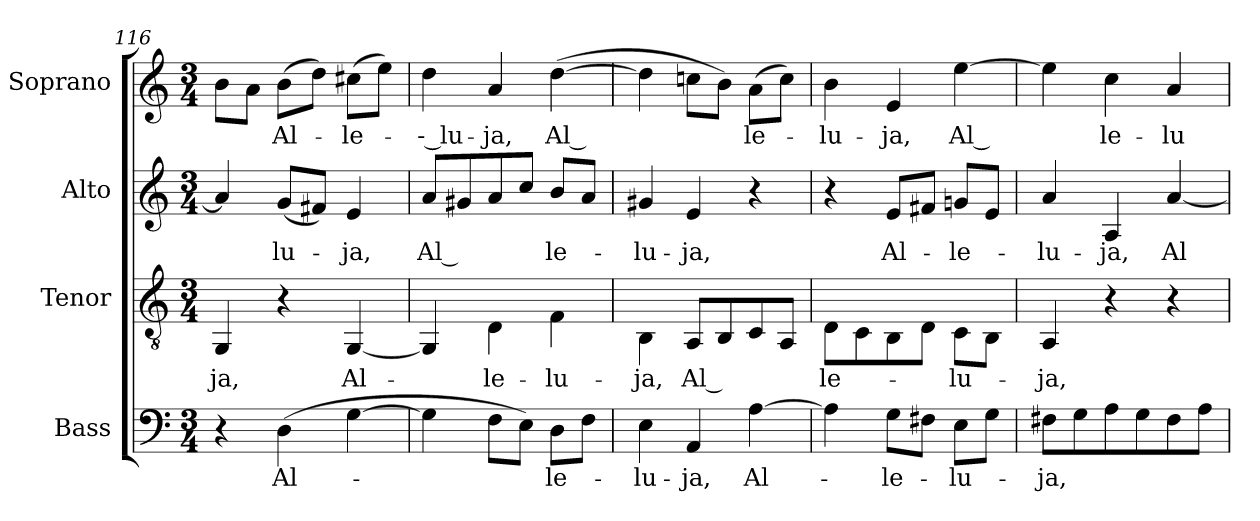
**kern	**text	**kern	**text	**kern	**text	**kern	**text
*part4	*part4	*part3	*part3	*part2	*part2	*part1	*part1
*staff4	*staff4	*staff3	*staff3	*staff2	*staff2	*staff1	*staff1
*I"Bass	*	*I"Tenor	*	*I"Alto	*	*I"Soprano	*
*I'B	*	*I'T	*	*I'A	*	*I'S	*
*clefF4	*	*clefGv2	*	*clefG2	*	*clefG2	*
*k[]	*	*k[]	*	*k[]	*	*k[]	*
*C:	*	*C:	*	*C:	*	*C:	*
*M3/4	*	*M3/4	*	*M3/4	*	*M3/4	*
=116	=116	=116	=116	=116	=116	=116	=116
!	!	!	!LO:LY:b:color=#000000	!	!	!	!
4r	.	4GGi/	-ja,	4ai/]	.	8bi\L	.
.	.	.	.	.	.	8ai\J	.
!	!LO:LY:b:color=#000000	!	!	!	!	!	!
!	!	!	!	!	!LO:LY:b:color=#000000	!	!
!	!	!	!	!	!	!	!LO:LY:b:color=#000000
(4Di\	Al-	4r	.	(8gi/L	-lu-	(8bi\L	Al-
.	.	.	.	8f#Xi/J)	.	8ddi\J)	.
!	!	!	!LO:LY:b:color=#000000	!	!	!	!
!	!	!	!	!	!LO:LY:b:color=#000000	!	!
!	!	!	!	!	!	!	!LO:LY:b:color=#000000
[4Gi\	.	[4GGi/	-Al-	4ei/	-ja,	(8cc#Xi\L	-le-
.	.	.	.	.	.	8eei\J)	.
!!LO:LB:g=z
=117	=117	=117	=117	=117	=117	=117	=117
!	!LO:LY:b:color=#000000	!	!	!	!	!	!
!	!	!	!LO:LY:b:color=#000000	!	!	!	!
!	!	!	!	!	!LO:LY:b:color=#000000	!	!
!	!	!	!	!	!	!	!LO:LY:b:color=#000000
4Gi\]	­	4GGi/]	­	8ai/L	Al --	4ddi\	-- lu-
.	.	.	.	8g#Xi/	.	.	.
!	!LO:LY:b:color=#000000	!	!	!	!	!	!
!	!	!	!LO:LY:b:color=#000000	!	!	!	!
!	!	!	!	!	!	!	!LO:LY:b:color=#000000
8Fi\L	­	4Di\	le-	8ai/	.	4ai/	-ja,
8Ei\J)	.	.	.	8cci/J	.	.	.
!	!LO:LY:b:color=#000000	!	!	!	!	!	!
!	!	!	!LO:LY:b:color=#000000	!	!	!	!
!	!	!	!	!	!LO:LY:b:color=#000000	!	!
!	!	!	!	!	!	!	!LO:LY:b:color=#000000
8Di\L	-le-	4Fi\	lu-	8bi/L	-le-	([4ddi\	Al --
8Fi\J	.	.	.	8ai/J	.	.	.
=118	=118	=118	=118	=118	=118	=118	=118
!	!LO:LY:b:color=#000000	!	!	!	!	!	!
!	!	!	!LO:LY:b:color=#000000	!	!	!	!
!	!	!	!	!	!LO:LY:b:color=#000000	!	!
4Ei\	-lu-	4BBi\	-ja,	4g#Xi/	-lu-	4ddi\]	.
!	!LO:LY:b:color=#000000	!	!	!	!	!	!
!	!	!	!LO:LY:b:color=#000000	!	!	!	!
!	!	!	!	!	!LO:LY:b:color=#000000	!	!
4AAi/	-ja,	8AAi/L	Al --	4ei/	-ja,	8ccni\L	.
.	.	8BBi/	.	.	.	8bi\J)	.
!	!LO:LY:b:color=#000000	!	!	!	!	!	!
!	!	!	!	!	!	!	!LO:LY:b:color=#000000
[4Ai\	Al-	8Ci/	.	4r	.	(8ai\L	-le-
.	.	8AAi/J	.	.	.	8cci\J)	.
=119	=119	=119	=119	=119	=119	=119	=119
!	!	!	!LO:LY:b:color=#000000	!	!	!	!
!	!	!	!	!	!	!	!LO:LY:b:color=#000000
4Ai\]	.	8Di\L	-le-	4r	.	4bi\	-lu-
.	.	8Ci\	.	.	.	.	.
!	!LO:LY:b:color=#000000	!	!	!	!	!	!
!	!	!	!	!	!LO:LY:b:color=#000000	!	!
!	!	!	!	!	!	!	!LO:LY:b:color=#000000
8Gi\L	-le-	8BBi\	.	8ei/L	Al-	4ei/	-ja,
8F#Xi\J	.	8Di\J	.	8f#Xi/J	.	.	.
!	!LO:LY:b:color=#000000	!	!	!	!	!	!
!	!	!	!LO:LY:b:color=#000000	!	!	!	!
!	!	!	!	!	!LO:LY:b:color=#000000	!	!
!	!	!	!	!	!	!	!LO:LY:b:color=#000000
8Ei\L	-lu-	8Ci\L	-lu-	8gni/L	-le-	[4eei\	Al --
8Gi\J	.	8BBi\J	.	8ei/J	.	.	.
=120	=120	=120	=120	=120	=120	=120	=120
!	!LO:LY:b:color=#000000	!	!	!	!	!	!
!	!	!	!LO:LY:b:color=#000000	!	!	!	!
!	!	!	!	!	!LO:LY:b:color=#000000	!	!
8F#Xi\L	-ja,	4AAi/	-ja,	4ai/	-lu-	4eei\]	.
8Gi\	.	.	.	.	.	.	.
!	!	!	!	!	!LO:LY:b:color=#000000	!	!
!	!	!	!	!	!	!	!LO:LY:b:color=#000000
8Ai\	.	4r	.	4Ai/	-ja,	4cci\	-le-
8Gi\	.	.	.	.	.	.	.
!	!	!	!	!	!LO:LY:b:color=#000000	!	!
!	!	!	!	!	!	!	!LO:LY:b:color=#000000
8F#i\	.	4r	.	[4ai/	Al-	4ai/	-lu-
8Ai\J	.	.	.	.	.	.	.
=	=	=	=	=	=	=	=
*-	*-	*-	*-	*-	*-	*-	*-
